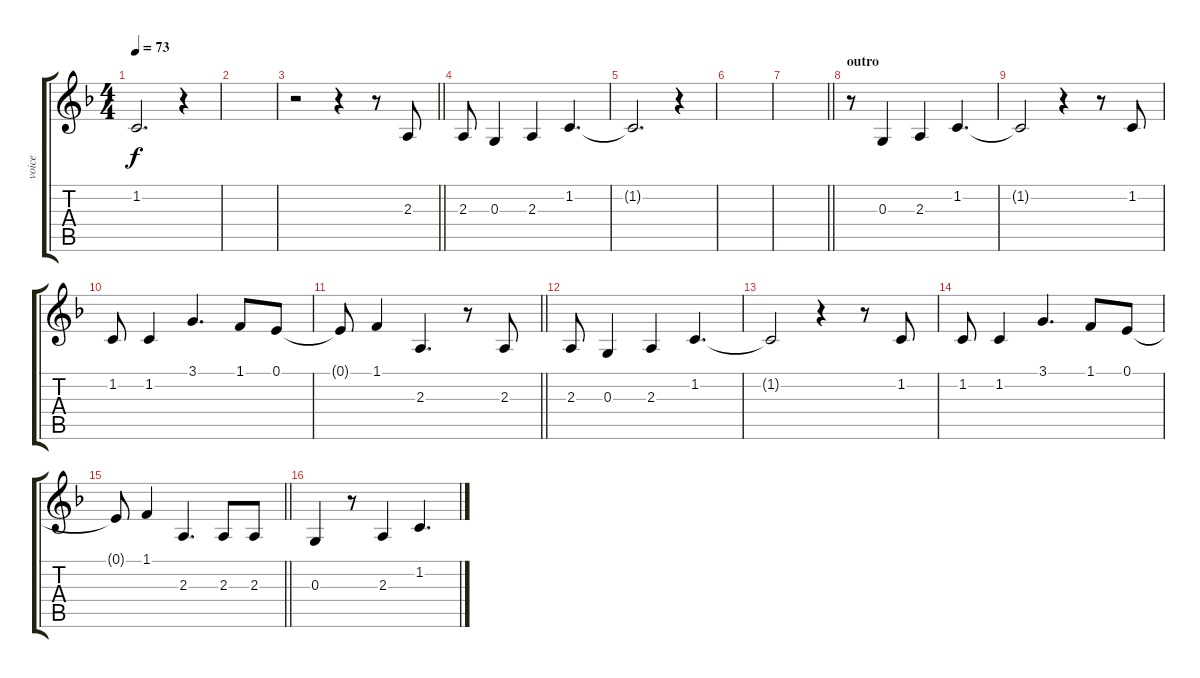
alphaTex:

\track ("voice" "voice") {instrument tenorsax}
\staff {score tabs}
\tuning (E4 B3 G3 D3 A2 E2) {hide}
\ts (4 4)
\tempo 73
\clef g2
\ks f
1.2{t}.2{d dy f} r.4 |
|
\barLineRight lightlight
r.2 r.4 r.8 2.3.8 |
2.3.8 0.3.4 2.3.4 1.2.4{d} |
1.2{t}.2{d} r.4 |
|
\barLineRight lightlight
|
\section ("" "outro")
r.8 0.3.4 2.3.4 1.2.4{d} |
1.2{t}.2 r.4 r.8 1.2.8 |
1.2.8 1.2.4 3.1.4{d} 1.1.8 0.1.8 |
\barLineRight lightlight
0.1{t}.8 1.1.4 2.3.4{d} r.8 2.3.8 |
2.3.8 0.3.4 2.3.4 1.2.4{d} |
1.2{t}.2 r.4 r.8 1.2.8 |
1.2.8 1.2.4 3.1.4{d} 1.1.8 0.1.8 |
\barLineRight lightlight
0.1{t}.8 1.1.4 2.3.4{d} 2.3.8 2.3.8 |
0.3.4 r.8 2.3.4 1.2.4{d}
